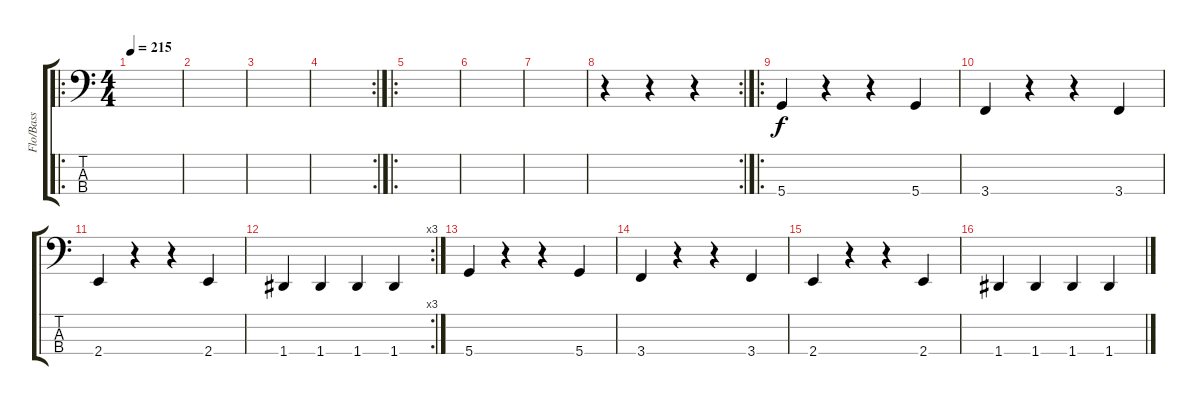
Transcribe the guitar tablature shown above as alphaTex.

\track ("Flo/Bass" "Flo/Bass") {instrument electricbassfinger}
\staff {score tabs}
\tuning (G2 D2 A1 D1) {hide}
\ro
\ts (4 4)
\tempo 215
\clef f4
\ks c
|
|
|
\rc 2
|
\ro
|
|
|
\rc 2
r.4 r.4 r.4 |
\ro
5.4.4 r.4 r.4 5.4.4 |
3.4.4 r.4 r.4 3.4.4 |
2.4.4 r.4 r.4 2.4.4 |
\rc 3
1.4.4 1.4.4 1.4.4 1.4.4 |
5.4.4 r.4 r.4 5.4.4 |
3.4.4 r.4 r.4 3.4.4 |
2.4.4 r.4 r.4 2.4.4 |
1.4.4 1.4.4 1.4.4 1.4.4
